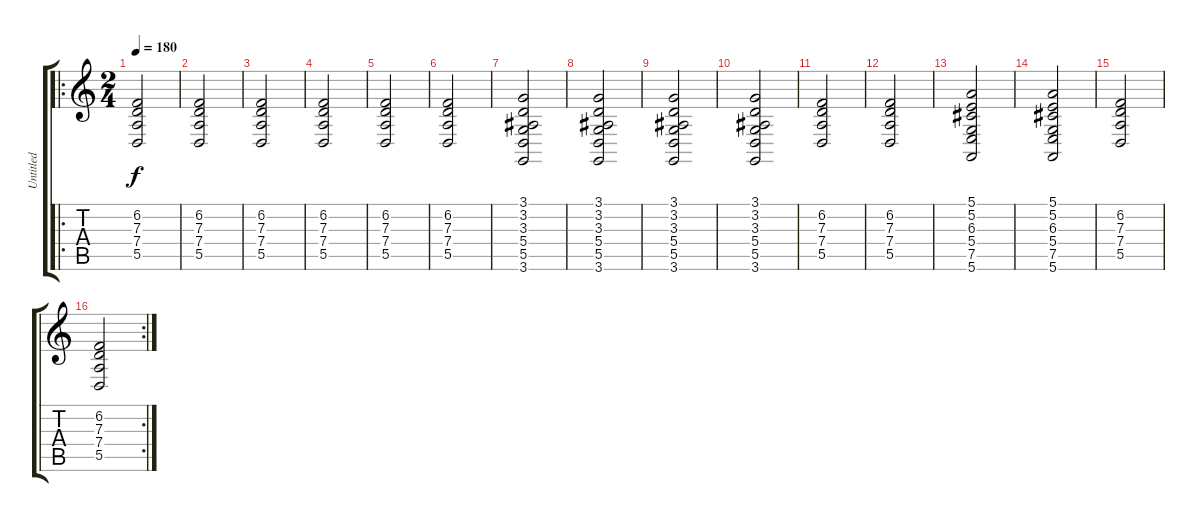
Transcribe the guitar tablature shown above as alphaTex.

\track ("Untitled" "Untitled") {instrument electricgrandpiano}
\staff {score tabs}
\tuning (E4 B3 G3 D3 A2 E2) {hide}
\ro
\ts (2 4)
\tempo 180
\clef g2
\ks c
(6.2 7.3 7.4 5.5).2{dy f instrument electricgrandpiano} |
(6.2 7.3 7.4 5.5).2 |
(6.2 7.3 7.4 5.5).2 |
(6.2 7.3 7.4 5.5).2 |
(6.2 7.3 7.4 5.5).2 |
(6.2 7.3 7.4 5.5).2 |
(3.1 3.2 3.3 5.4 5.5 3.6).2 |
(3.1 3.2 3.3 5.4 5.5 3.6).2 |
(3.1 3.2 3.3 5.4 5.5 3.6).2 |
(3.1 3.2 3.3 5.4 5.5 3.6).2 |
(6.2 7.3 7.4 5.5).2 |
(6.2 7.3 7.4 5.5).2 |
(5.1 5.2 6.3 5.4 7.5 5.6).2 |
(5.1 5.2 6.3 5.4 7.5 5.6).2 |
(6.2 7.3 7.4 5.5).2 |
\rc 2
(6.2 7.3 7.4 5.5).2
